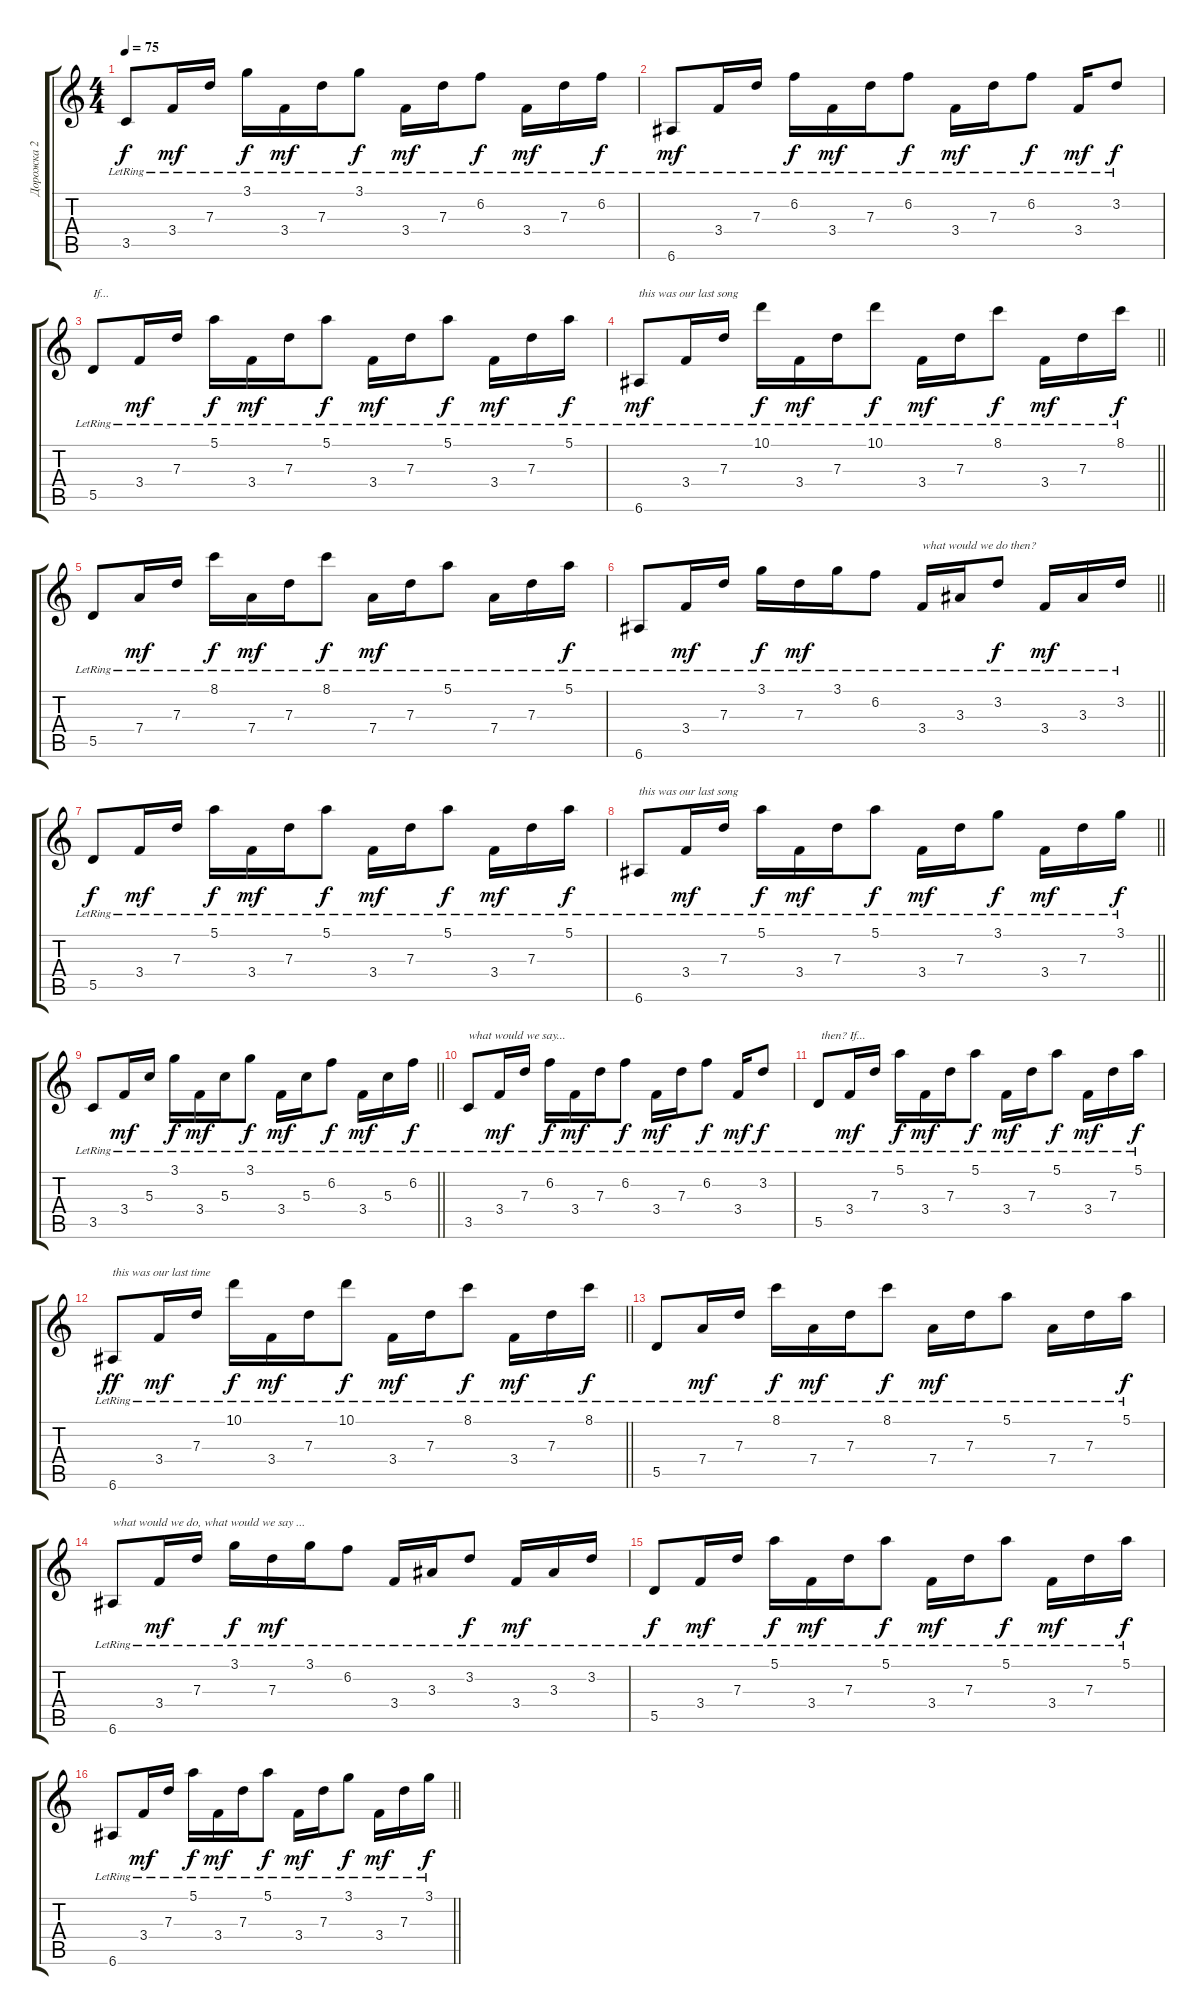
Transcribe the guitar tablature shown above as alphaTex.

\track ("Дорожка 2" "Дорожка 2") {instrument acousticguitarsteel}
\staff {score tabs}
\tuning (E4 B3 G3 D3 A2 E2) {hide}
\ts (4 4)
\tempo 75
\clef g2
\ks c
3.5{lr}.8{dy f} 3.4{lr}.16{dy mf} 7.3{lr}.16 3.1{lr}.16{dy f} 3.4{lr}.16{dy mf} 7.3{lr}.16 3.1{lr}.8{dy f} 3.4{lr}.16{dy mf} 7.3{lr}.16 6.2{lr}.8{dy f} 3.4{lr}.16{dy mf} 7.3{lr}.16 6.2{lr}.16{dy f} |
6.6{lr}.8{dy mf} 3.4{lr}.16 7.3{lr}.16 6.2{lr}.16{dy f} 3.4{lr}.16{dy mf} 7.3{lr}.16 6.2{lr}.8{dy f} 3.4{lr}.16{dy mf} 7.3{lr}.16 6.2{lr}.8{dy f} 3.4{lr}.16{dy mf} 3.2{lr}.8{dy f} |
5.5{lr}.8{txt "If..."} 3.4{lr}.16{dy mf} 7.3{lr}.16 5.1{lr}.16{dy f} 3.4{lr}.16{dy mf} 7.3{lr}.16 5.1{lr}.8{dy f} 3.4{lr}.16{dy mf} 7.3{lr}.16 5.1{lr}.8{dy f} 3.4{lr}.16{dy mf} 7.3{lr}.16 5.1{lr}.16{dy f} |
\barLineRight lightlight
6.6{lr}.8{txt "this was our last song" dy mf} 3.4{lr}.16 7.3{lr}.16 10.1{lr}.16{dy f} 3.4{lr}.16{dy mf} 7.3{lr}.16 10.1{lr}.8{dy f} 3.4{lr}.16{dy mf} 7.3{lr}.16 8.1{lr}.8{dy f} 3.4{lr}.16{dy mf} 7.3{lr}.16 8.1{lr}.16{dy f} |
5.5{lr}.8 7.4{lr}.16{dy mf} 7.3{lr}.16 8.1{lr}.16{dy f} 7.4{lr}.16{dy mf} 7.3{lr}.16 8.1{lr}.8{dy f} 7.4{lr}.16{dy mf} 7.3{lr}.16 5.1{lr}.8 7.4{lr}.16 7.3{lr}.16 5.1{lr}.16{dy f} |
\barLineRight lightlight
6.6{lr}.8 3.4{lr}.16{dy mf} 7.3{lr}.16 3.1{lr}.16{dy f} 7.3{lr}.16{dy mf} 3.1{lr}.16 6.2{lr}.8 3.4{lr}.16{txt "what would we do then?"} 3.3{lr}.16 3.2{lr}.8{dy f} 3.4{lr}.16{dy mf} 3.3{lr}.16 3.2{lr}.16 |
5.5{lr}.8{dy f} 3.4{lr}.16{dy mf} 7.3{lr}.16 5.1{lr}.16{dy f} 3.4{lr}.16{dy mf} 7.3{lr}.16 5.1{lr}.8{dy f} 3.4{lr}.16{dy mf} 7.3{lr}.16 5.1{lr}.8{dy f} 3.4{lr}.16{dy mf} 7.3{lr}.16 5.1{lr}.16{dy f} |
\barLineRight lightlight
6.6{lr}.8{txt "this was our last song"} 3.4{lr}.16{dy mf} 7.3{lr}.16 5.1{lr}.16{dy f} 3.4{lr}.16{dy mf} 7.3{lr}.16 5.1{lr}.8{dy f} 3.4{lr}.16{dy mf} 7.3{lr}.16 3.1{lr}.8{dy f} 3.4{lr}.16{dy mf} 7.3{lr}.16 3.1{lr}.16{dy f} |
\barLineRight lightlight
3.5{lr}.8 3.4{lr}.16{dy mf} 5.3{lr}.16 3.1{lr}.16{dy f} 3.4{lr}.16{dy mf} 5.3{lr}.16 3.1{lr}.8{dy f} 3.4{lr}.16{dy mf} 5.3{lr}.16 6.2{lr}.8{dy f} 3.4{lr}.16{dy mf} 5.3{lr}.16 6.2{lr}.16{dy f} |
3.5{lr}.8{txt "what would we say..."} 3.4{lr}.16{dy mf} 7.3{lr}.16 6.2{lr}.16{dy f} 3.4{lr}.16{dy mf} 7.3{lr}.16 6.2{lr}.8{dy f} 3.4{lr}.16{dy mf} 7.3{lr}.16 6.2{lr}.8{dy f} 3.4{lr}.16{dy mf} 3.2{lr}.8{dy f} |
5.5{lr}.8{txt " then? If..."} 3.4{lr}.16{dy mf} 7.3{lr}.16 5.1{lr}.16{dy f} 3.4{lr}.16{dy mf} 7.3{lr}.16 5.1{lr}.8{dy f} 3.4{lr}.16{dy mf} 7.3{lr}.16 5.1{lr}.8{dy f} 3.4{lr}.16{dy mf} 7.3{lr}.16 5.1{lr}.16{dy f} |
\barLineRight lightlight
6.6{lr}.8{txt "this was our last time" dy ff} 3.4{lr}.16{dy mf} 7.3{lr}.16 10.1{lr}.16{dy f} 3.4{lr}.16{dy mf} 7.3{lr}.16 10.1{lr}.8{dy f} 3.4{lr}.16{dy mf} 7.3{lr}.16 8.1{lr}.8{dy f} 3.4{lr}.16{dy mf} 7.3{lr}.16 8.1{lr}.16{dy f} |
5.5{lr}.8 7.4{lr}.16{dy mf} 7.3{lr}.16 8.1{lr}.16{dy f} 7.4{lr}.16{dy mf} 7.3{lr}.16 8.1{lr}.8{dy f} 7.4{lr}.16{dy mf} 7.3{lr}.16 5.1{lr}.8 7.4{lr}.16 7.3{lr}.16 5.1{lr}.16{dy f} |
6.6{lr}.8{txt "what would we do, what would we say ..."} 3.4{lr}.16{dy mf} 7.3{lr}.16 3.1{lr}.16{dy f} 7.3{lr}.16{dy mf} 3.1{lr}.16 6.2{lr}.8 3.4{lr}.16 3.3{lr}.16 3.2{lr}.8{dy f} 3.4{lr}.16{dy mf} 3.3{lr}.16 3.2{lr}.16 |
5.5{lr}.8{dy f} 3.4{lr}.16{dy mf} 7.3{lr}.16 5.1{lr}.16{dy f} 3.4{lr}.16{dy mf} 7.3{lr}.16 5.1{lr}.8{dy f} 3.4{lr}.16{dy mf} 7.3{lr}.16 5.1{lr}.8{dy f} 3.4{lr}.16{dy mf} 7.3{lr}.16 5.1{lr}.16{dy f} |
\barLineRight lightlight
6.6{lr}.8 3.4{lr}.16{dy mf} 7.3{lr}.16 5.1{lr}.16{dy f} 3.4{lr}.16{dy mf} 7.3{lr}.16 5.1{lr}.8{dy f} 3.4{lr}.16{dy mf} 7.3{lr}.16 3.1{lr}.8{dy f} 3.4{lr}.16{dy mf} 7.3{lr}.16 3.1{lr}.16{dy f}
